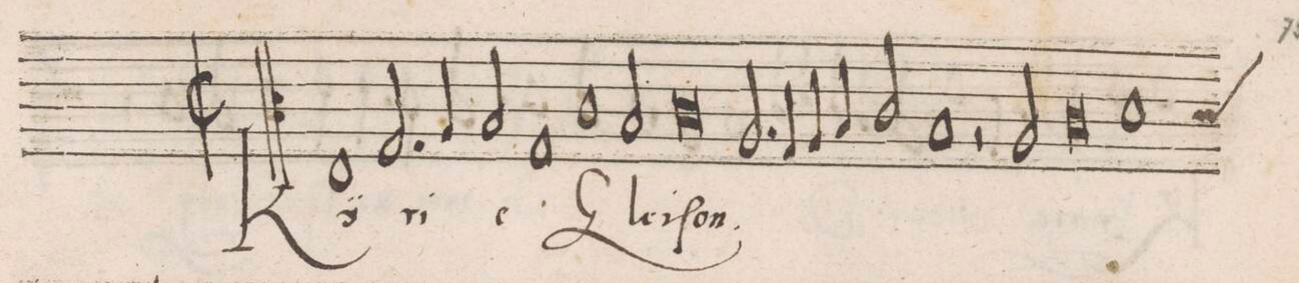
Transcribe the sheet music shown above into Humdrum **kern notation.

**kern	**text
*I"ALTVS	*
*clefC4	*
*k[]	*
*met(c|)	*
*M2/1	*
1E	Kÿ-
2.G/	-ri-
4A/	.
=2	=2
2B/	-e
1G	.
1c	E-
=3	=3
2B/	-lei-
0c	-ſon.
=4	=4
2.A/	.
4G/	.
=5	=5
4A/	.
4B/	.
2c/	.
1B	.
=6	=6
2r	.
2A/	.
0c	.
=7	=7
*custos:d	*
1d	.
=8	=8
*-	*-
